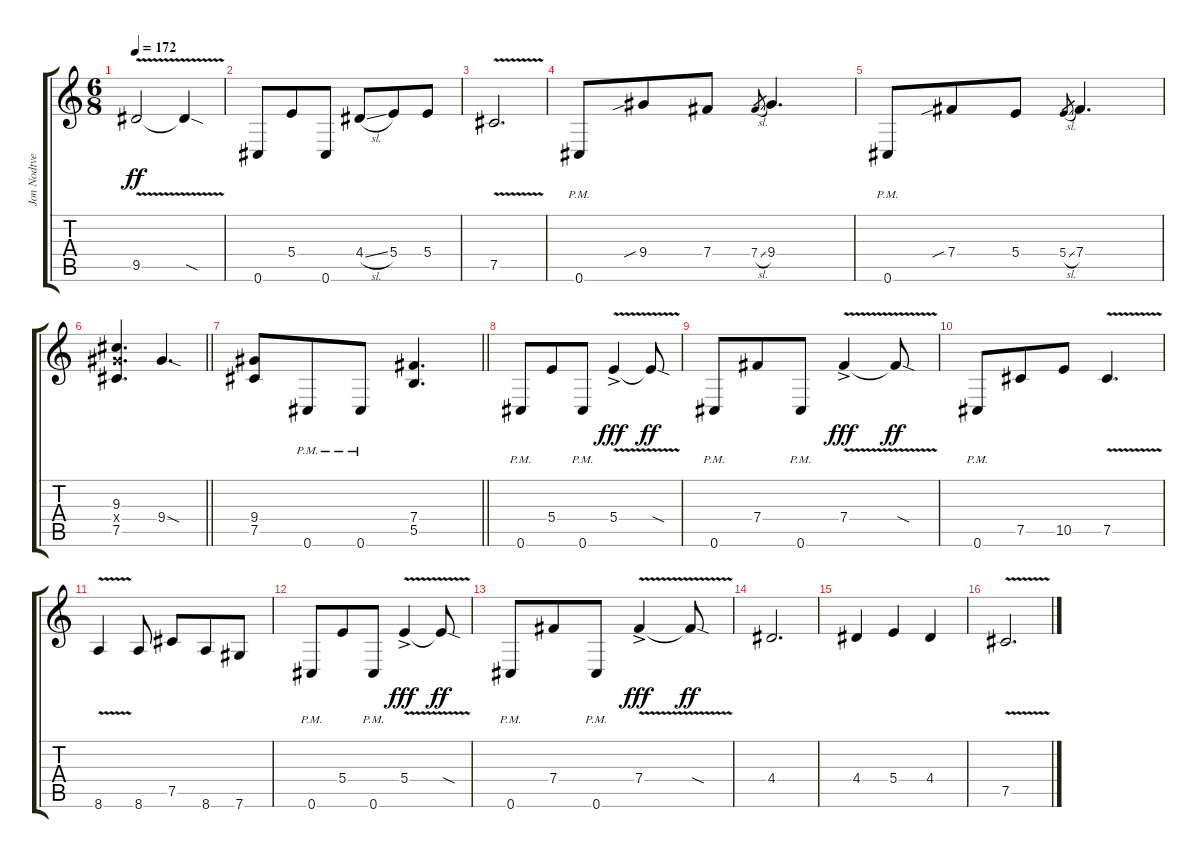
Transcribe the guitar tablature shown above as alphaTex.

\track ("Jon Nodtveidt (Lead)" "Jon Nodtve") {instrument distortionguitar}
\staff {score tabs}
\tuning (Db4 Ab3 E3 B2 Gb2 Db2) {hide}
\ts (6 8)
\tempo 172
\clef g2
\ks c
9.5{v}.2{dy ff} 9.5{sod t}.4 |
0.6.8 5.4.8 0.6.8 4.4{sl}.8 5.4.8 5.4.8 |
7.5{v}.2{d} |
0.6{pm}.8 9.4{sib}.8 7.4.8 7.4{sl}.8{gr} 9.4.4{d} |
0.6{pm}.8 7.4{sib}.8 5.4.8 5.4{sl}.8{gr} 7.4.4{d} |
\barLineRight lightlight
(9.3 9.4{x} 7.5).4{d} 9.4{sod}.4{d} |
\barLineRight lightlight
(9.4 7.5).8 0.6{pm}.8 0.6{pm}.8 (7.4 5.5).4{d} |
0.6{pm}.8 5.4.8 0.6{pm}.8 5.4{v ac}.4{dy fff} 5.4{sod t}.8{dy ff} |
0.6{pm}.8 7.4.8 0.6{pm}.8 7.4{v ac}.4{dy fff} 7.4{sod t}.8{dy ff} |
0.6{pm}.8 7.5.8 10.5.8 7.5{v}.4{d} |
8.6{v}.4 8.6.8 7.5.8 8.6.8 7.6.8 |
0.6{pm}.8 5.4.8 0.6{pm}.8 5.4{v ac}.4{dy fff} 5.4{sod t}.8{dy ff} |
0.6{pm}.8 7.4.8 0.6{pm}.8 7.4{v ac}.4{dy fff} 7.4{sod t}.8{dy ff} |
4.4.2{d} |
4.4.4 5.4.4 4.4.4 |
7.5{v}.2{d}
